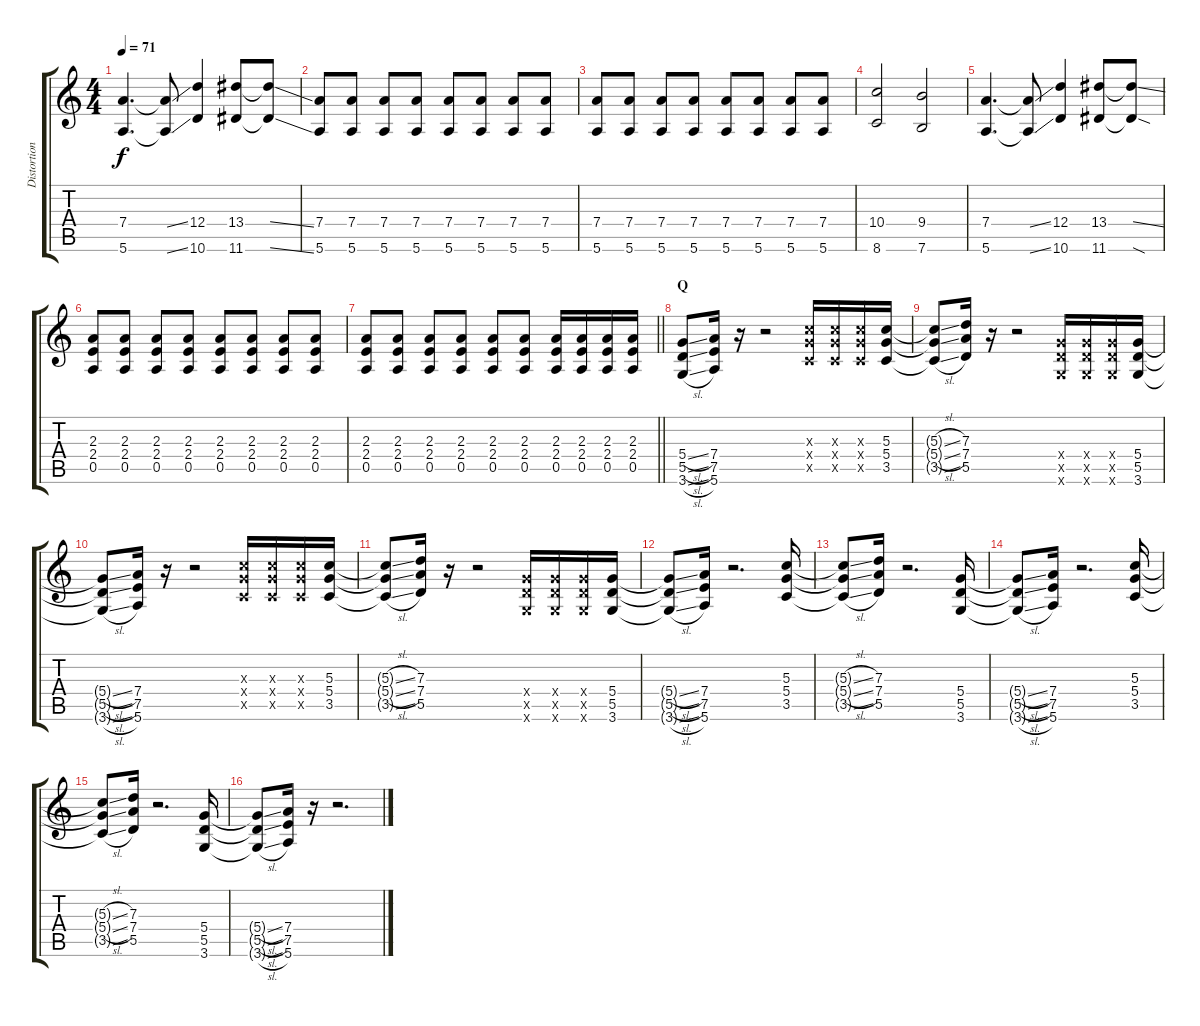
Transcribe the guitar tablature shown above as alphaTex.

\track ("Distortion" "Distortion") {instrument distortionguitar}
\staff {score tabs}
\tuning (E4 B3 G3 D3 A2 E2) {hide}
\ts (4 4)
\tempo 71
\clef g2
\ks c
(7.4 5.6).4{d dy f} (7.4{ss t} 5.6{ss t}).8 (12.4 10.6).4 (13.4 11.6).8 (13.4{ss t} 11.6{ss t}).8 |
(7.4 5.6).8 (7.4 5.6).8 (7.4 5.6).8 (7.4 5.6).8 (7.4 5.6).8 (7.4 5.6).8 (7.4 5.6).8 (7.4 5.6).8 |
(7.4 5.6).8 (7.4 5.6).8 (7.4 5.6).8 (7.4 5.6).8 (7.4 5.6).8 (7.4 5.6).8 (7.4 5.6).8 (7.4 5.6).8 |
(10.4 8.6).2 (9.4 7.6).2 |
(7.4 5.6).4{d} (7.4{ss t} 5.6{ss t}).8 (12.4 10.6).4 (13.4 11.6).8 (13.4{ss t} 11.6{sod t}).8 |
(2.3 2.4 0.5).8 (2.3 2.4 0.5).8 (2.3 2.4 0.5).8 (2.3 2.4 0.5).8 (2.3 2.4 0.5).8 (2.3 2.4 0.5).8 (2.3 2.4 0.5).8 (2.3 2.4 0.5).8 |
\barLineRight lightlight
(2.3 2.4 0.5).8 (2.3 2.4 0.5).8 (2.3 2.4 0.5).8 (2.3 2.4 0.5).8 (2.3 2.4 0.5).8 (2.3 2.4 0.5).8 (2.3 2.4 0.5).16 (2.3 2.4 0.5).16 (2.3 2.4 0.5).16 (2.3 2.4 0.5).16 |
\section ("" "Q")
(5.4{sl} 5.5{sl} 3.6{sl}).8 (7.4 7.5 5.6).16 r.16 r.2 (5.3{x} 5.4{x} 3.5{x}).16 (5.3{x} 5.4{x} 3.5{x}).16 (5.3{x} 5.4{x} 3.5{x}).16 (5.3 5.4 3.5).16 |
(5.3{sl t} 5.4{sl t} 3.5{sl t}).8 (7.3 7.4 5.5).16 r.16 r.2 (5.4{x} 5.5{x} 3.6{x}).16 (5.4{x} 5.5{x} 3.6{x}).16 (5.4{x} 5.5{x} 3.6{x}).16 (5.4 5.5 3.6).16 |
(5.4{sl t} 5.5{sl t} 3.6{sl t}).8 (7.4 7.5 5.6).16 r.16 r.2 (5.3{x} 5.4{x} 3.5{x}).16 (5.3{x} 5.4{x} 3.5{x}).16 (5.3{x} 5.4{x} 3.5{x}).16 (5.3 5.4 3.5).16 |
(5.3{sl t} 5.4{sl t} 3.5{sl t}).8 (7.3 7.4 5.5).16 r.16 r.2 (5.4{x} 5.5{x} 3.6{x}).16 (5.4{x} 5.5{x} 3.6{x}).16 (5.4{x} 5.5{x} 3.6{x}).16 (5.4 5.5 3.6).16 |
(5.4{sl t} 5.5{sl t} 3.6{sl t}).8 (7.4 7.5 5.6).16 r.2{d} (5.3 5.4 3.5).16 |
(5.3{sl t} 5.4{sl t} 3.5{sl t}).8 (7.3 7.4 5.5).16 r.2{d} (5.4 5.5 3.6).16 |
(5.4{sl t} 5.5{sl t} 3.6{sl t}).8 (7.4 7.5 5.6).16 r.2{d} (5.3 5.4 3.5).16 |
(5.3{sl t} 5.4{sl t} 3.5{sl t}).8 (7.3 7.4 5.5).16 r.2{d} (5.4 5.5 3.6).16 |
(5.4{sl t} 5.5{sl t} 3.6{sl t}).8 (7.4 7.5 5.6).16 r.16 r.2{d}
